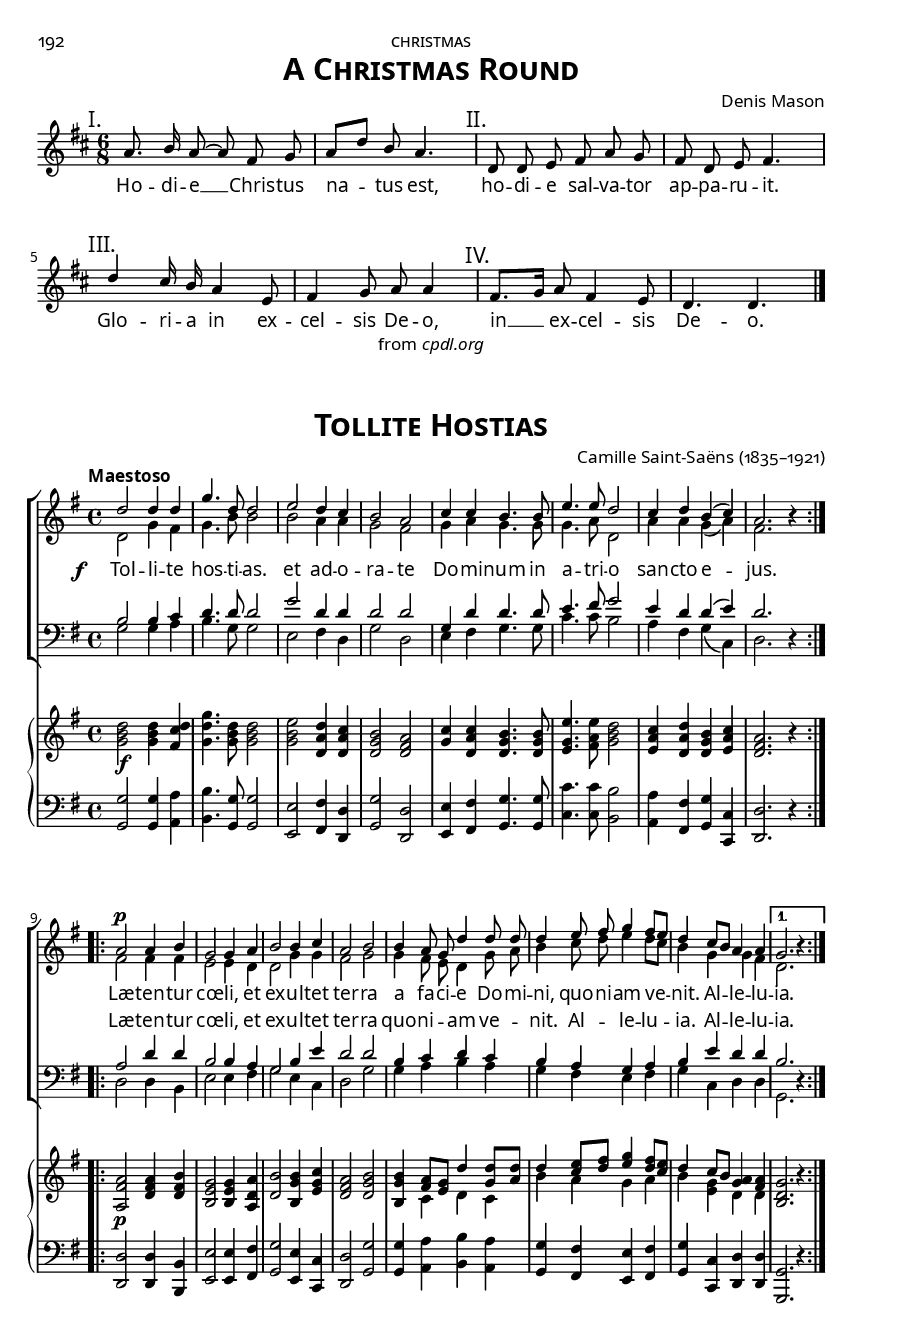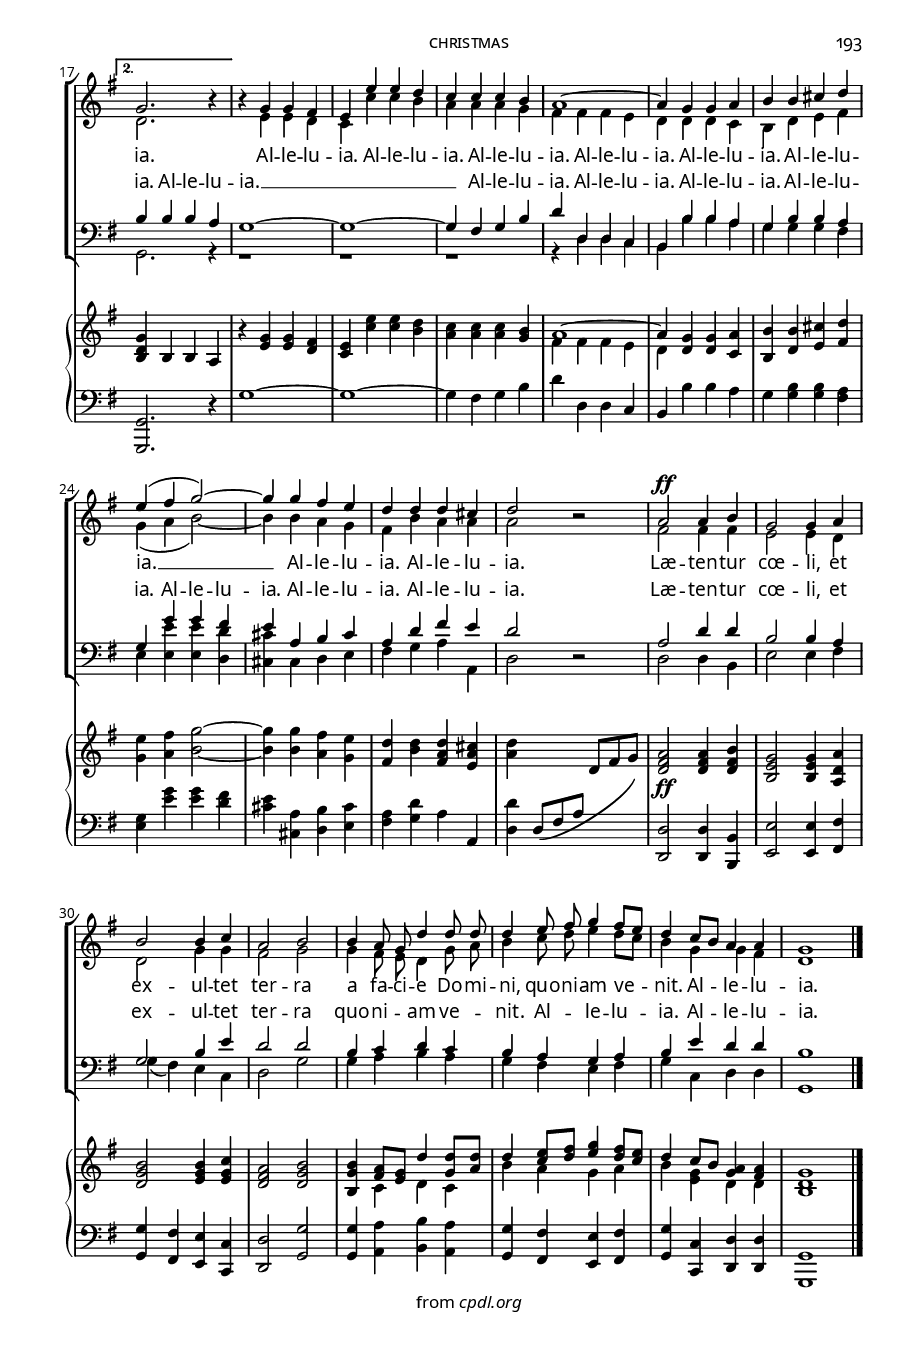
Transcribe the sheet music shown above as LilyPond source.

\version "2.14.2"
\include "util.ly"
\paper {
  print-all-headers = ##t
  paper-height = 9\in
  paper-width = 6\in
  indent = 0\in
  %system-system-spacing = #'((basic-distance . 10) (padding . 0))
  system-system-spacing =
    #'((basic-distance . 0)
       (minimum-distance . 0)
       (padding . -5)
       (stretchability . 100))
  score-markup-spacing =
    #'((basic-distance . 0)
       (minimum-distance . 0)
       (padding . 1)
       (stretchability . 0))
  ragged-last-bottom = ##f
  ragged-bottom = ##f
  two-sided = ##t
  inner-margin = 0.5\in
  outer-margin = 0.25\in
  top-margin = 0.25\in
  bottom-margin = 0.25\in
  first-page-number = #192
  print-first-page-number = ##t
  headerLine = \markup{\override #'(font-name . "Garamond Premier Pro") \smallCapsOldStyle"christmas"}
  oddHeaderMarkup = \markup\fill-line{
     \override #'(font-name . "Garamond Premier Pro")\abs-fontsize #8.5
     \combine 
        \fill-line{"" \on-the-fly #print-page-number-check-first
        \oldStylePageNum""
        }
        \fill-line{\headerLine}
  }
  evenHeaderMarkup = \markup {
     \override #'(font-name . "Garamond Premier Pro")\abs-fontsize #8.5
     \combine
        \on-the-fly #print-page-number-check-first
        \oldStylePageNum""
        \fill-line{\headerLine}
  }
}
#(set-global-staff-size 15) \paper{ #(define fonts (make-pango-font-tree "GoudyOlSt BT" "Garamond Premier Pro" "Garamond Premier Pro" (/ 15 20))) }
global = {
  \key d \major
  \time 6/8
  \autoBeamOff
}

sopMusic = \relative c'' {
  \mark "I."
  a8. b16 a8~ a fis g |
  a[ d] b a4. |
  
  \mark "II."
  d,8 d e fis a g |
  fis d e fis4. | \break
  
  \mark "III."
  d'4 cis16 b a4 e8 |
  fis4 g8 a8 a4 |
  
  \mark "IV."
  fis8.[ g16] a8 fis4 e8 |
  d4. d \bar "|."
}
sopWords = \lyricmode {
  
}

altoMusic = \relative c' {
  
}
altoWords = \lyricmode {
  Ho -- di -- e __ Chris -- tus na -- tus est,
  ho -- di -- e sal -- va -- tor ap -- pa -- ru -- it.
  Glo -- ri -- a in ex -- cel -- sis De -- o,
  in __ ex -- cel -- sis De -- o.
}
altoWordsII = \lyricmode {
}
altoWordsIII = \lyricmode {
}
altoWordsIV = \lyricmode {
}
altoWordsV = \lyricmode {
}
altoWordsVI = \lyricmode {
}
tenorMusic = \relative c' {
}
tenorWords = \lyricmode {

}

bassMusic = \relative c {
}
bassWords = \lyricmode {

}

pianoRH = \relative c' {
  
}
pianoLH = \relative c' {
  
}

\score {
  <<
   \new ChoirStaff <<
%    \new Lyrics = sopranos \with { \override VerticalAxisGroup #'nonstaff-relatedstaff-spacing = #'((basic-distance . 1)) }
    \new Staff = women <<
      \new Voice = "sopranos" { \voiceOne << \global \sopMusic >> }
      \new Voice = "altos" { \voiceTwo << \global \altoMusic >> }
    >>
    \new Lyrics \with { alignAboveContext = #"women" \override VerticalAxisGroup #'nonstaff-relatedstaff-spacing = #'((basic-distance . 1))} \lyricsto "sopranos" \sopWords
    \new Lyrics = "altosVI"  \with { alignBelowContext = #"women" } \lyricsto "sopranos" \altoWordsVI
    \new Lyrics = "altosV"  \with { alignBelowContext = #"women" } \lyricsto "sopranos" \altoWordsV
    \new Lyrics = "altosIV"  \with { alignBelowContext = #"women" } \lyricsto "sopranos" \altoWordsIV
    \new Lyrics = "altosIII"  \with { alignBelowContext = #"women" } \lyricsto "sopranos" \altoWordsIII
    \new Lyrics = "altosII"  \with { alignBelowContext = #"women" } \lyricsto "sopranos" \altoWordsII
    \new Lyrics = "altos"  \with { alignBelowContext = #"women" } \lyricsto "sopranos" \altoWords
   
  >>
%    \new PianoStaff << \new Staff { \new Voice { \pianoRH } } \new Staff { \clef "bass" \pianoLH } >>
  >>
  \layout {
    \context {
      \Score
      %\override SpacingSpanner #'base-shortest-duration = #(ly:make-moment 1 8)
      %\override SpacingSpanner #'common-shortest-duration = #(ly:make-moment 1 4)
    }
    \context {
      % Remove all empty staves
      % \Staff \RemoveEmptyStaves \override VerticalAxisGroup #'remove-first = ##t
    }
    \context {
      \Lyrics
      \override LyricText #'X-offset = #center-on-word
    }
  }
  \header {
    title = \markup{\override #'(font-name . "Garamond Premier Pro Semibold"){ \abs-fontsize #15 \smallCapsOldStyle"A Christmas Round"}}
    composer = \markup\oldStyleNum"Denis Mason"
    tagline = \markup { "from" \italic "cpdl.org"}
  }
}
\markup \fill-line {\concat{ "from " \italic "cpdl.org"}}
\markup\vspace#2












global = {
  \key g \major
  \time 4/4
  \autoBeamOff
  \override DynamicLineSpanner #'staff-padding = #0.0
  \override DynamicLineSpanner #'Y-extent = #'(-1 . 1)
}

sopMusic = \relative c'' {
  \tempo "Maestoso"
  \repeat volta 2 {
    d2 d4 d |
    g4. d8 d2 |
    e2 d4 c |
    b2 a |
    c4 c b4. b8 |
    e4. e8 d2 |
    
    c4 d b( c) a2. b4\rest \break
  }
  \repeat volta 2 {
    a2^\p a4 b |
    g2 g4 a |
    b2 b4 c |
    a2 b |
    
    %page2
    b4 a8 g d'4 d8 d |
    d4 e8 fis g4 fis8[ e] |
    d4 c8[ b] a4 a
  }
  \alternative {
    {
      g2. b4\rest \break
    }
    {
      g2. b4\rest
    }
  }
  b4\rest g g fis |
  
  e e' e d |
  c c c b |
  a1~ |
  a4 g g a |
  b b cis d |
  e( fis g2)~ |
  
  %page3
  g4 g fis e |
  d d d cis |
  d2 b\rest |
  
  
  a2^\ff a4 b |
  g2 g4 a |
  b2 b4 c |
  a2 b |
  
  b4 a8 g d'4 d8 d |
  d4 e8 fis g4 fis8[ e] |
  d4 c8[ b] a4 a |
  g1 \bar "|."
}
sopWords = \lyricmode {
  
}

altoMusic = \relative c' {
  d2 g4 fis |
  g4. b8 b2 |
  b a4 a |
  g2 fis |
  g4 a g4. g8 |
  g4. a8 d,2 |
  
  a'4 a g( a) |
  fis2. s4 |
  
  
  fis2 fis4 fis |
  e2 e4 d |
  d2 g4 g |
  fis2 g |
  
  %page2
  g4 fis8 e d4 g8 a |
  b4 c8 d e4 d8[ c] |
  b4 g g fis |
  d2. s4 |
  d2. s4 |
  s4 e e d |
  
  c c' c b |
  a a a g |
  fis fis fis e |
  d d d c |
  b d e fis |
  g( a b2)~ |
  
  %page3
  b4 b a g |
  fis b a a |
  a2 s |
  
  fis2 fis4 fis |
  e2 e4 d |
  d2 g4 g |
  fis2 g |
  
  %page2
  g4 fis8 e d4 g8 a |
  b4 c8 d e4 d8[ c] |
  b4 g g fis |
  d1 \bar "|."
}
altoWords = {
  \dropLyricsVIII
  \set stanza = \markup\dynamic"f   "
  \lyricmode {
    Tol -- li -- te hos -- ti -- as.
    et ad -- o -- ra -- te
    Do -- mi -- num in a -- tri -- o
    san -- cto e -- jus.
  }
  \raiseLyrics
  \lyricmode {
    Læ -- ten -- tur cœ -- li, et ex -- ul -- tet ter -- ra
    
    a fa -- ci -- e Do -- mi -- ni, quo -- ni -- am ve -- nit. \set associatedVoice = "sopranos" Al -- le -- lu -- ia.
    \unset associatedVoice
    ia.
    
    
    Al -- le -- lu -- ia.
    Al -- le -- lu -- ia.
    Al -- le -- lu -- ia.
    Al -- le -- lu -- ia.
    Al -- le -- lu -- ia.
    Al -- le -- lu -- ia. __
    Al -- le -- lu -- ia.
    Al -- le -- lu -- ia.
    
    \set associatedVoice = "tenors"
    Læ -- ten -- tur cœ -- li, et ex -- ul -- tet ter -- ra
    \unset associatedVoice
    a fa -- ci -- e Do -- mi -- ni, quo -- ni -- am ve -- nit. \set associatedVoice = "sopranos" Al -- le -- lu -- ia.
  }
}
altoWordsII = \lyricmode {
%\markup\italic
  \set stanza = #"2. "
  \set ignoreMelismata = ##t
}
altoWordsIII = \lyricmode {
  \set stanza = #"3. "
  \set ignoreMelismata = ##t
}
altoWordsIV = \lyricmode {
  \set stanza = #"4. "
  \set ignoreMelismata = ##t
}
altoWordsV = \lyricmode {
  \set stanza = #"5. "
  \set ignoreMelismata = ##t
}
altoWordsVI = \lyricmode {
  \set stanza = #"6. "
  \set ignoreMelismata = ##t
}
tenorMusic = \relative c' {
  b2 b4 c |
  d4. d8 d2 |
  g2 d4 d |
  d2 d |
  g,4 d' d4. d8 |
  e4. fis8 g2 |
  
  e4 d d( e) |
  d2. s4 |
  
  
  a2 d4 d |
  b2 b4 a |
  g2 b4 e |
  d2 d |
  
  %page2
  b4 c d c |
  b a g a |
  b e d d |
  b2. s4 |
  b4 b b a |
  g1~ |
  
  g~ |
  g4 fis g b |
  d d, d c |
  b b' b a |
  g b b a |
  g g' g fis |
  
  %page3
  e a, b cis |
  a d fis e |
  d2 s |
  
  
  a2 d4 d |
  b2 b4 a |
  g2 b4 e |
  d2 d |
  
  b4 c d c |
  b a g a |
  b e d d |
  b1 \bar "|."
}
tenorWords = \lyricmode {
  \repeat unfold 22 \skip1
  Læ -- ten -- tur cœ -- li, et ex -- ul -- tet ter -- ra
  quo -- ni -- am ve -- nit.
  Al -- le -- lu -- ia.
  Al -- le -- lu -- ia.
  ia.
  
  Al -- le -- lu -- ia. __
  Al -- le -- lu -- ia.
  Al -- le -- lu -- ia.
  Al -- le -- lu -- ia.
  Al -- le -- lu -- ia.
  Al -- le -- lu -- ia.
  Al -- le -- lu -- ia.
  Al -- le -- lu -- ia.
  
  Læ -- ten -- tur cœ -- li, et ex -- ul -- tet ter -- ra
  quo -- ni -- am ve -- nit.
  Al -- le -- lu -- ia.
  Al -- le -- lu -- ia.
}

bassMusic = \relative c {
  g'2 g4 a |
  b4. g8 g2 |
  e fis4 d |
  g2 d |
  e4 fis g4. g8 |
  c4. c8 b2 |
  
  a4 fis g( c,) |
  d2. d4\rest |
  
  
  d2 d4 b |
  e2 e4 fis |
  g2 e4 c |
  d2 g |
  
  g4 a b a |
  g fis e fis |
  g c, d d |
  g,2. d'4\rest |
  g,2. r4 |
  r1 |
  
  r |
  r |
  r4 d' d c |
  b b' b a |
  g g g fis |
  e <e e'> q <d d'> |
  
  <cis cis'> cis d e |
  fis g a a, |
  d2 d\rest |
  
  
  d2 d4 b |
  e2 e4 fis |
  g4( fis) e4 c |
  d2 g |
  
  g4 a b a |
  g fis e fis |
  g c, d d |
  g,1 \bar "|."
}
bassWords = \lyricmode {

}

pianoRH = \relative c' {
  \repeat volta 2 {
    <g' b d>2_\f q4 <fis c' d> |
    <g d' g>4. <g b d>8 q2 |
    <g b e> <d a' d>4 <d a' c> |
    <d g b>2 <d fis a> |
    <g c>4 <d a' c> <d g b>4. q8 |
    <e g e'>4. <fis a e'>8 <g b d>2 |
    
    <e a c>4 <d a' d> <d g b> <e a c> |
    <d fis a>2. r4 
  }
  \repeat volta 2 {
    <a fis' a>2_\p <d fis a>4 <d fis b> |
    <b e g>2 q4 <a d a'> |
    <d b'>2 <b g' b>4 <e g c> |
    <d fis a>2 <d g b> |
    
    %page2
    <b g' b>4 << {<fis' a>8[ <e g>] d'4 <d g,>8[ <d a>] } \\
                 {c,4 d c} >> |
    << {d'4 <c e>8[ <d fis>] <e g>4 <d fis>8[ <c e>] |
        d4 c8[ b] <a g>4 <a fis>} \\
       {b4 a g a |
        b <g e> d d} >>
  }
  \alternative {
    {<b d g>2. r4}
    {<b d g>4 b b a}
  }
  r4 <e' g> q <d fis> |
  
  <c e> <c' e> q <b d> |
  <a c> q q <g b> |
  << { a1~ | a4 } \\
     { fis4 fis fis e | d } >>
  <d g> q <c a'> |
  <b b'> <d b'> <e cis'> <fis d'> |
  <g e'> <a fis'> <b g'>2~ |
  
  %page3
  q4 q <a fis'> <g e'> |
  <fis d'> <b d> <fis a d> <e a cis> |
  <a d>4 \change Staff = "two" \stemUp d,,8[_\( fis a]
         \change Staff = "one" d[ fis g]\) |
  \stemNeutral
  <d fis a>2_\ff q4 <d fis b> |
  <b e g>2 q4 <a d a'> |
  
  <d g b>2 <e g b>4 <e g c> |
  <d fis a>2 <d g b> |
  <b g' b>4 << {<fis' a>8[ <e g>] d'4 <d g,>8[ <d a>] } \\
                 {c,4 d c} >> |
    << {d'4 <c e>8[ <d fis>] <e g>4 <d fis>8[ <c e>] |
        d4 c8[ b] <a g>4 <a fis>} \\
       {b4 a g a |
        b <g e> d d} >> |
  <b d g>1 \bar "|."
  
}
pianoLH = \relative c' {
  \repeat volta 2 {
    <g g,>2 q4 <a a,> |
    <b b,>4. <g g,>8 q2 |
    <e e,> <fis fis,>4 <d d,> |
    <g g,>2 <d d,> |
    <e e,>4 <fis fis,> <g g,>4. q8 |
    <c c,>4. q8 <b b,>2 |
    
    <a a,>4 <fis fis,> <g g,> <c, c,> |
    <d d,>2. r4 
  }
  \repeat volta 2 {
    <d d,>2 q4 <b b,> |
    <e e,>2 q4 <fis fis,> |
    <g g,>2 <e e,>4 <c c,> |
    <d d,>2 <g g,> |
    
    %page 2
    <g g,>4 <a a,> <b b,> <a a,> |
    <g g,> <fis fis,> <e e,> <fis fis,> |
    <g g,> <c, c,> <d d,> q |
  }
  \alternative {
    {
      <g, g,>2. r4
    }
    {
      <g g,>2. r4 |
    }
  }
  g'1~ |
  
  g~ |
  g4 fis g b |
  d d, d c |
  b b' b a |
  g <g b> q <fis a> |
  <e g> <e' g> q <d fis> |
  
  %page 3
  <cis e>4 <a cis,> <b d,> <cis e,> |
  <a fis> <g d'> a a, |
  <d d'> s2. |
  <d d,>2 q4 <b b,> |
  <e e,>2 q4 <fis fis,> |
  
  <g g,> <fis fis,> <e e,> <c c,> |
  <d d,>2 <g g,> |
  q4 <a a,> <b b,> <a a,> |
  <g g,> <fis fis,> <e e,> <fis fis,> |
  <g g,> <c, c,> <d d,> q |
  <g, g,>1 \bar "|."
}

\score {
  <<
   \new ChoirStaff <<
    \new Staff = women <<
      \new Voice = "sopranos" { \voiceOne << \global \sopMusic >> }
      \new Voice = "altos" { \voiceTwo << \global \altoMusic >> }
    >>
    \new Staff = men <<
      \clef bass
      \new Voice = "tenors" { \voiceOne << \global \tenorMusic >> }
      \new Voice = "basses" { \voiceTwo << \global \bassMusic >> }
    >>
    \new Lyrics \with { alignAboveContext = #"women" \override VerticalAxisGroup #'nonstaff-relatedstaff-spacing = #'((basic-distance . 1))} \lyricsto "sopranos" \sopWords
    \new Lyrics = "altosVI"  \with { alignBelowContext = #"women" } \lyricsto "altos" \altoWordsVI
    \new Lyrics = "altosV"  \with { alignBelowContext = #"women" } \lyricsto "altos" \altoWordsV
    \new Lyrics = "altosIV"  \with { alignBelowContext = #"women" } \lyricsto "altos" \altoWordsIV
    \new Lyrics = "altosIII"  \with { alignBelowContext = #"women" } \lyricsto "altos" \altoWordsIII
    \new Lyrics = "altosII"  \with { alignBelowContext = #"women" } \lyricsto "altos" \altoWordsII
    \new Lyrics = "altos"  \with { alignBelowContext = #"women" \override VerticalAxisGroup #'nonstaff-relatedstaff-spacing = #'((basic-distance . 1))} \lyricsto "altos" \altoWords
   \new Lyrics \with { alignAboveContext = #"men" } \lyricsto "tenors" \tenorWords
    \new Lyrics \with { alignBelowContext = #"men" \override VerticalAxisGroup #'nonstaff-relatedstaff-spacing = #'((basic-distance . 1)) } \lyricsto "basses" \bassWords
  >>
  \new PianoStaff <<
\new Staff = "one" { \new Voice { \global \pianoRH } } \new Staff = "two" { \global \clef "bass" \pianoLH } >>
>>
  \layout {
%6.14 \context {\Lyrics\override LyricText #'font-size = #0.9 }
    \context {
      \Score
      %\override SpacingSpanner #'base-shortest-duration = #(ly:make-moment 1 8)
      %\override SpacingSpanner #'common-shortest-duration = #(ly:make-moment 1 4)
    }
    \context {
      % Remove all empty staves
      \Staff \RemoveEmptyStaves \override VerticalAxisGroup #'remove-first = ##t
    }
    \context {
      \Lyrics
      \override LyricText #'X-offset = #center-on-word
    }
  }
  \header {
    title = \markup{\override #'(font-name . "Garamond Premier Pro Semibold"){ \abs-fontsize #15 \smallCapsOldStyle"Tollite Hostias"}}
    composer = \markup\oldStyleNum"Camille Saint-Saëns (1835–1921)"
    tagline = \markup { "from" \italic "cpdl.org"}
  }
}
\header {
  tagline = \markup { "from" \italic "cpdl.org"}
}

